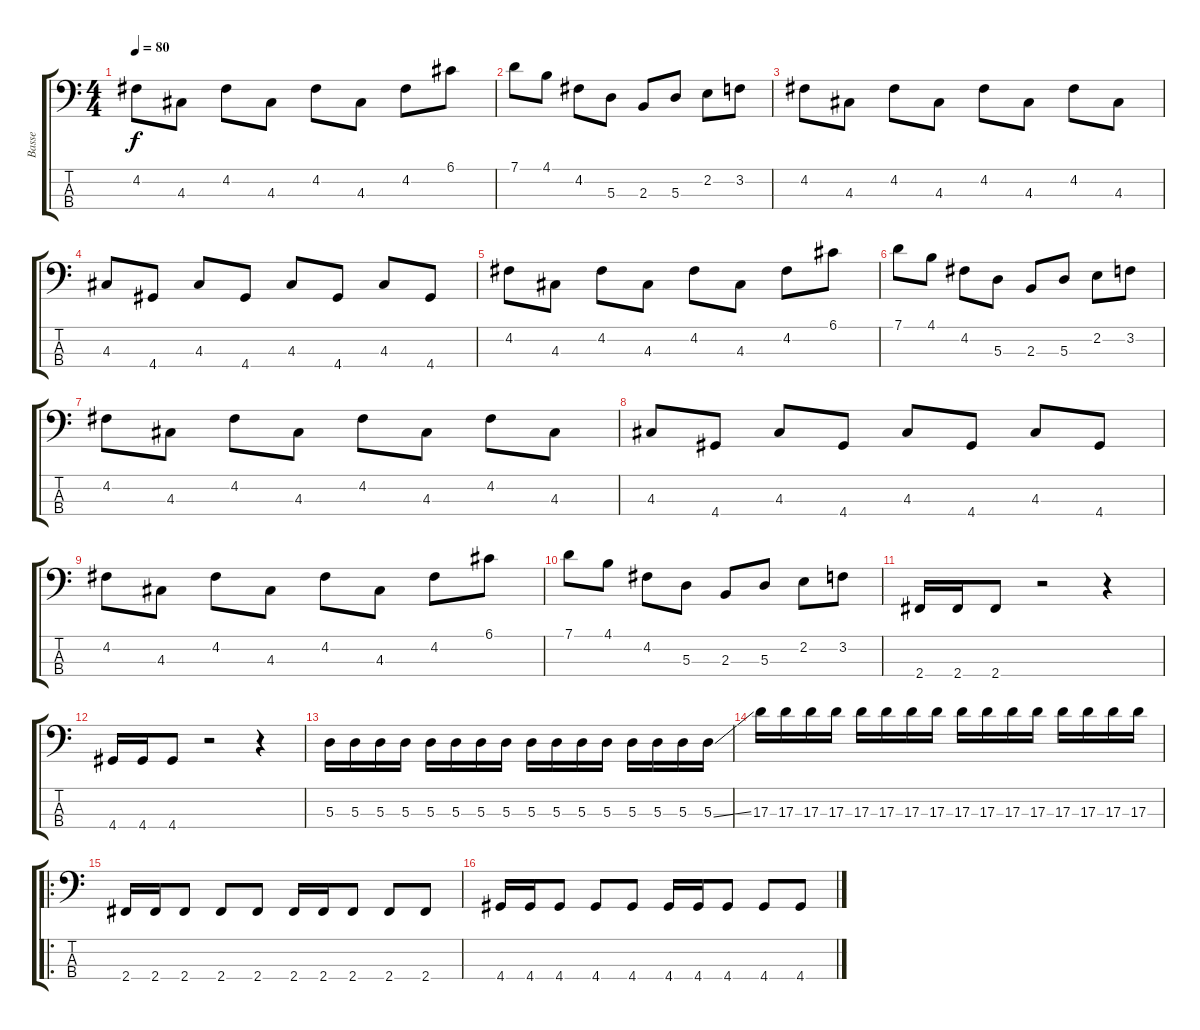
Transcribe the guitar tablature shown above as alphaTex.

\track ("Basse" "Basse") {instrument fretlessbass}
\staff {score tabs}
\tuning (G2 D2 A1 E1) {hide}
\ts (4 4)
\tempo 80
\clef f4
\ks c
4.2.8{dy f} 4.3.8 4.2.8 4.3.8 4.2.8 4.3.8 4.2.8 6.1.8 |
7.1.8 4.1.8 4.2.8 5.3.8 2.3.8 5.3.8 2.2.8 3.2.8 |
4.2.8 4.3.8 4.2.8 4.3.8 4.2.8 4.3.8 4.2.8 4.3.8 |
4.3.8 4.4.8 4.3.8 4.4.8 4.3.8 4.4.8 4.3.8 4.4.8 |
4.2.8 4.3.8 4.2.8 4.3.8 4.2.8 4.3.8 4.2.8 6.1.8 |
7.1.8 4.1.8 4.2.8 5.3.8 2.3.8 5.3.8 2.2.8 3.2.8 |
4.2.8 4.3.8 4.2.8 4.3.8 4.2.8 4.3.8 4.2.8 4.3.8 |
4.3.8 4.4.8 4.3.8 4.4.8 4.3.8 4.4.8 4.3.8 4.4.8 |
4.2.8 4.3.8 4.2.8 4.3.8 4.2.8 4.3.8 4.2.8 6.1.8 |
7.1.8 4.1.8 4.2.8 5.3.8 2.3.8 5.3.8 2.2.8 3.2.8 |
2.4.16{instrument electricbassfinger} 2.4.16 2.4.8 r.2 r.4 |
4.4.16 4.4.16 4.4.8 r.2 r.4 |
5.3.16 5.3.16 5.3.16 5.3.16 5.3.16 5.3.16 5.3.16 5.3.16 5.3.16 5.3.16 5.3.16 5.3.16 5.3.16 5.3.16 5.3.16 5.3{ss}.16 |
17.3.16 17.3.16 17.3.16 17.3.16 17.3.16 17.3.16 17.3.16 17.3.16 17.3.16 17.3.16 17.3.16 17.3.16 17.3.16 17.3.16 17.3.16 17.3.16 |
\ro
2.4.16 2.4.16 2.4.8 2.4.8 2.4.8 2.4.16 2.4.16 2.4.8 2.4.8 2.4.8 |
4.4.16 4.4.16 4.4.8 4.4.8 4.4.8 4.4.16 4.4.16 4.4.8 4.4.8 4.4.8
